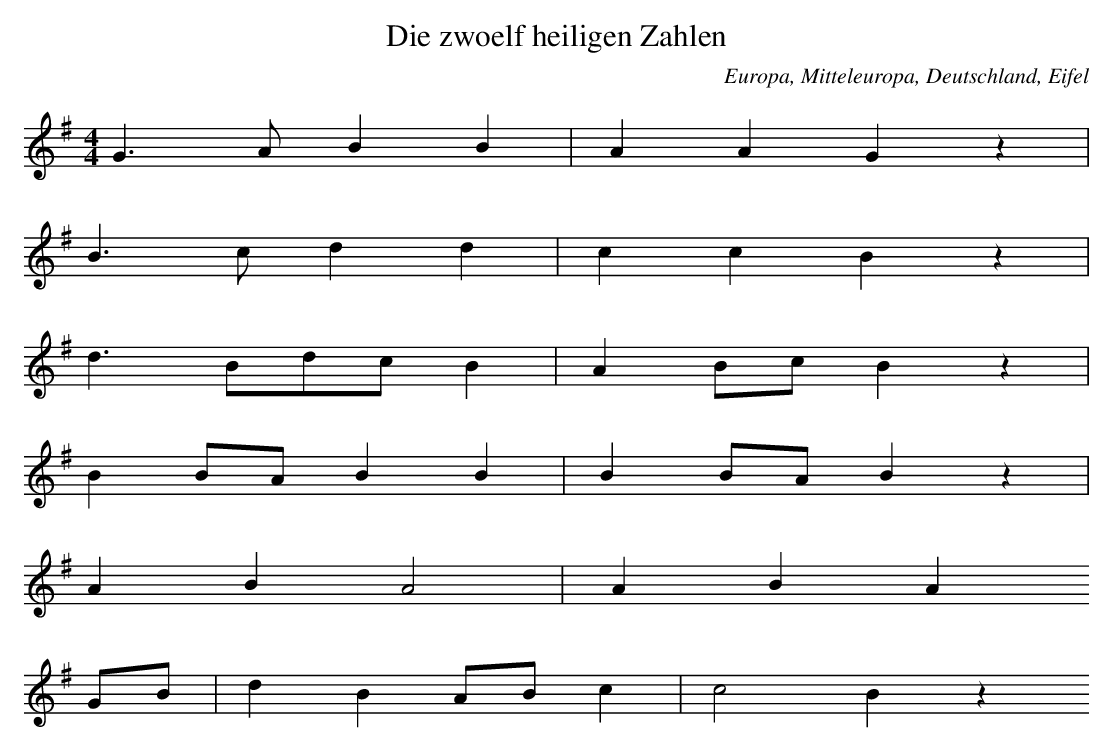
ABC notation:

X:1
T: Die zwoelf heiligen Zahlen
O: Europa, Mitteleuropa, Deutschland, Eifel
M: 4/4
L: 1/8
K: G
G3AB2B2 | A2A2G2z2 |
B3cd2d2 | c2c2B2z2 |
d3BdcB2 | A2BcB2z2 |
B2BAB2B2 | B2BAB2z2 |
A2B2A4 | A2B2A2
GB | d2B2ABc2 | c4B2z2
